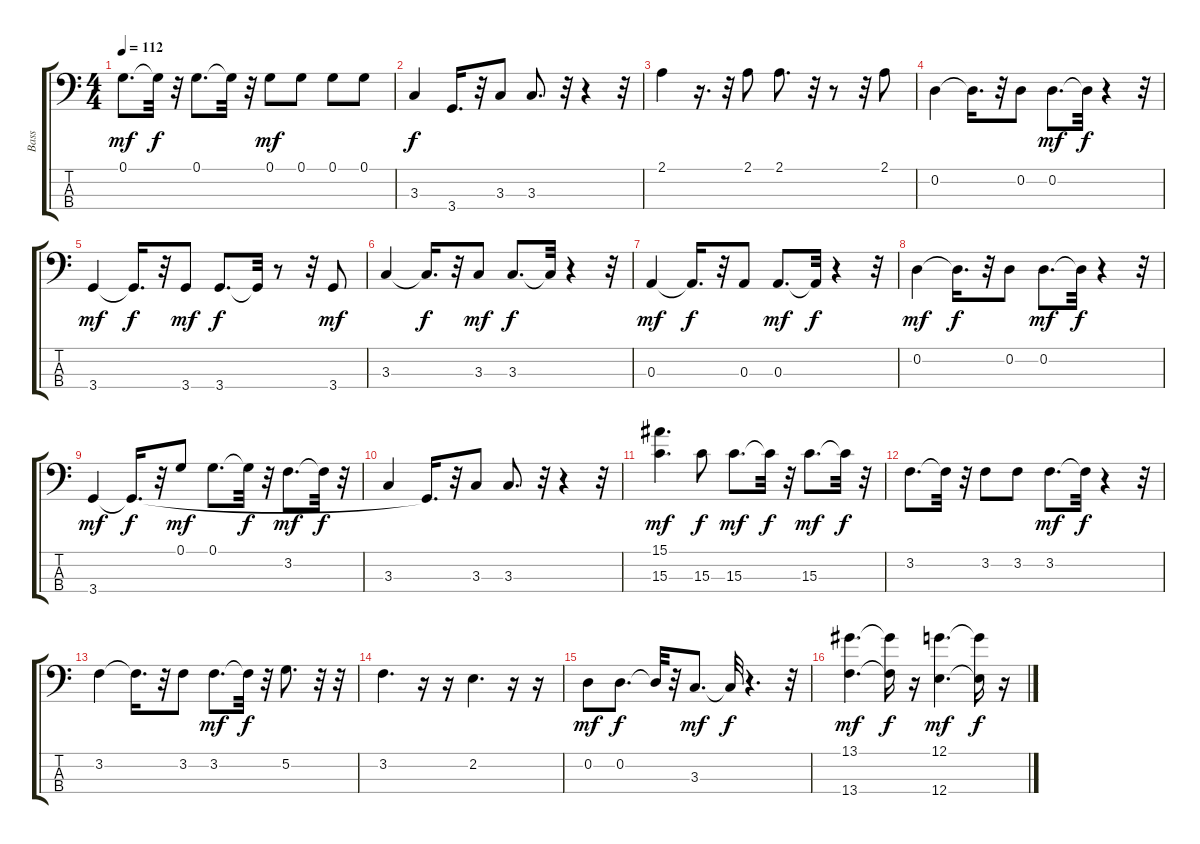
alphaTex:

\track ("Bass" "Bass") {instrument electricbassfinger}
\staff {score tabs}
\tuning (G2 D2 A1 E1) {hide}
\ts (4 4)
\tempo 112
\clef f4
\ks c
0.1.8{d dy mf} 0.1{t}.32{dy f} r.32 0.1.8{d} 0.1{t}.32 r.32 0.1.8{dy mf} 0.1.8 0.1.8 0.1.8 |
3.3.4{dy f} 3.4{t}.16{d} r.32 3.3.8 3.3.8{d} r.32 r.4 r.32 |
2.1.4 r.16{d} r.32 2.1.8 2.1.8{d} r.32 r.8 r.32 2.1.8 |
0.2.4 0.2{t}.16{d} r.32 0.2.8 0.2.8{d dy mf} 0.2{t}.32{dy f} r.4 r.32 |
3.4.4{dy mf} 3.4{t}.16{d dy f} r.32 3.4.8{dy mf} 3.4.8{d dy f} 3.4{t}.32 r.8 r.32 3.4.8{dy mf} |
3.3.4 3.3{t}.16{d dy f} r.32 3.3.8{dy mf} 3.3.8{d dy f} 3.3{t}.32 r.4 r.32 |
0.3.4{dy mf} 0.3{t}.16{d dy f} r.32 0.3.8 0.3.8{d dy mf} 0.3{t}.32{dy f} r.4 r.32 |
0.2.4{dy mf} 0.2{t}.16{d dy f} r.32 0.2.8 0.2.8{d dy mf} 0.2{t}.32{dy f} r.4 r.32 |
3.4.4{dy mf} 3.4{t}.16{d dy f} r.32 0.1.8{dy mf} 0.1.8{d} 0.1{t}.32{dy f} r.32 3.2.8{d dy mf} 3.2{t}.32{dy f} r.32 |
3.3.4 3.4{t}.16{d} r.32 3.3.8 3.3.8{d} r.32 r.4 r.32 |
(15.1 15.3).4{d dy mf} 15.3.8{dy f} 15.3.8{d dy mf} 15.3{t}.32{dy f} r.32 15.3.8{d dy mf} 15.3{t}.32{dy f} r.32 |
3.2.8{d} 3.2{t}.32 r.32 3.2.8 3.2.8 3.2.8{d dy mf} 3.2{t}.32{dy f} r.4 r.32 |
3.2.4 3.2{t}.16{d} r.32 3.2.8 3.2.8{d dy mf} 3.2{t}.32{dy f} r.32 5.2.8{d} r.32 r.32 |
3.2.4{d} r.16 r.16 2.2.4{d} r.16 r.16 |
0.2.8{dy mf} 0.2.8{d dy f} 0.2{t}.32 r.32 3.3.8{d dy mf} 3.3{t}.32{dy f} r.4{d} r.32 |
(13.1 13.4).4{d dy mf} (13.1{t} 13.4{t}).16{dy f} r.16 (12.1 12.4).4{d dy mf} (12.1{t} 12.4{t}).16{dy f} r.16
